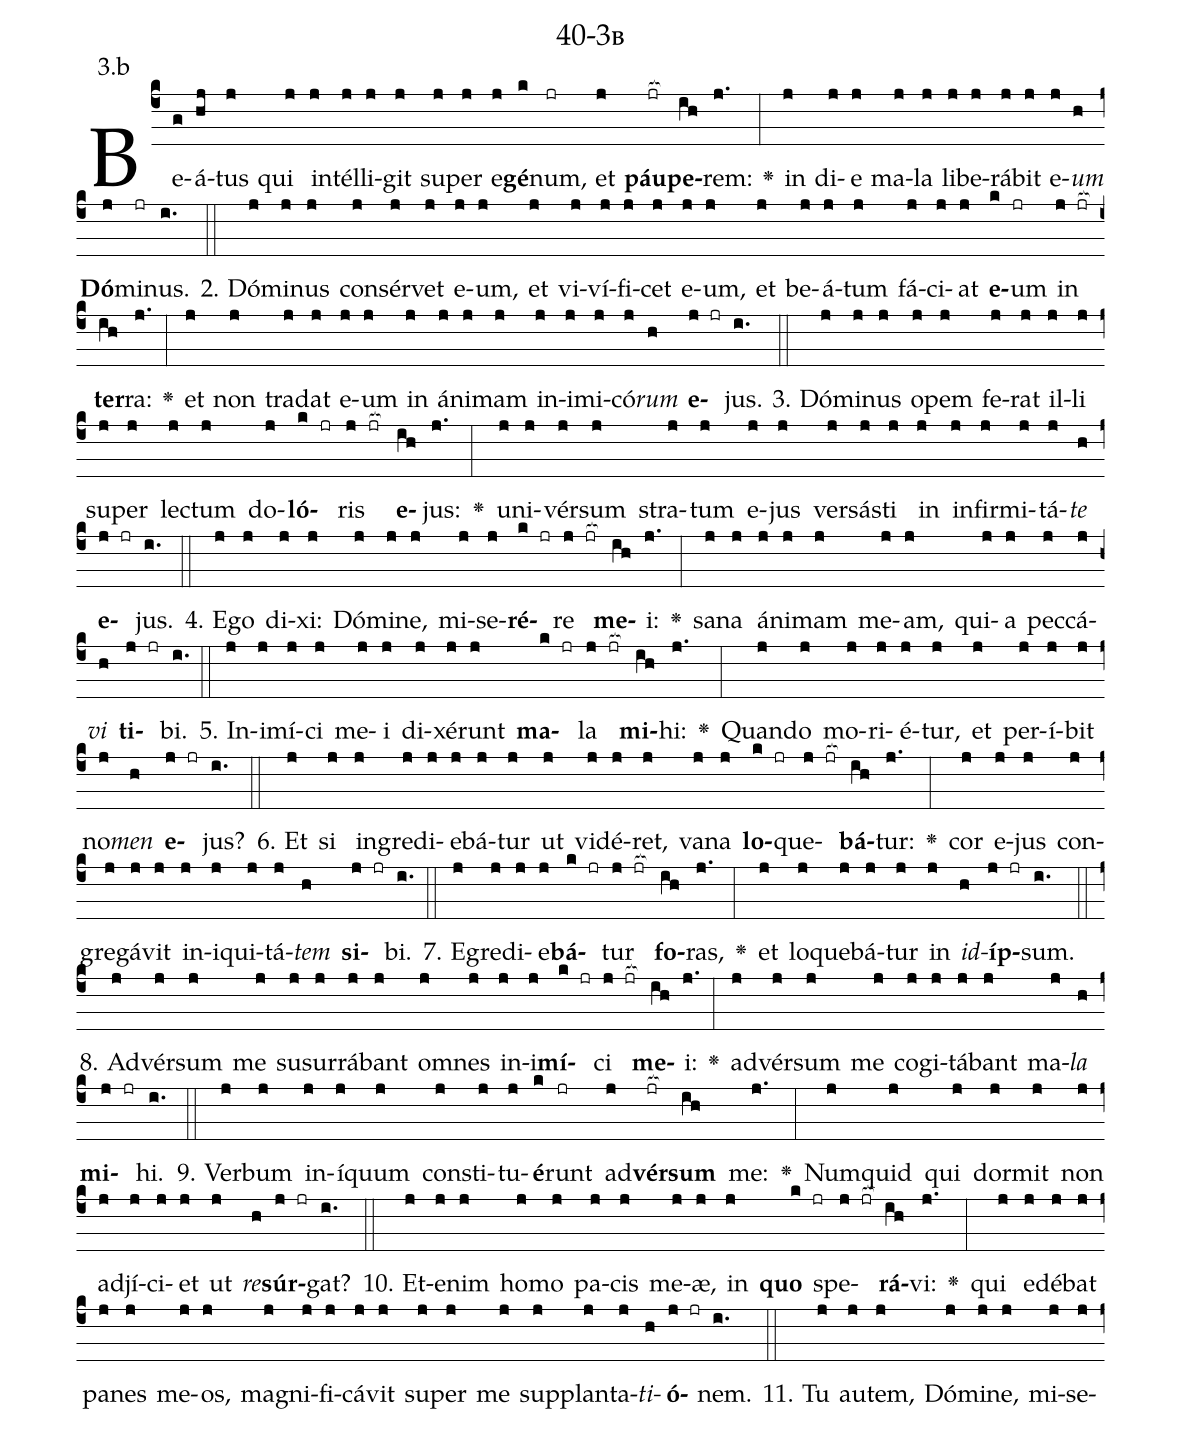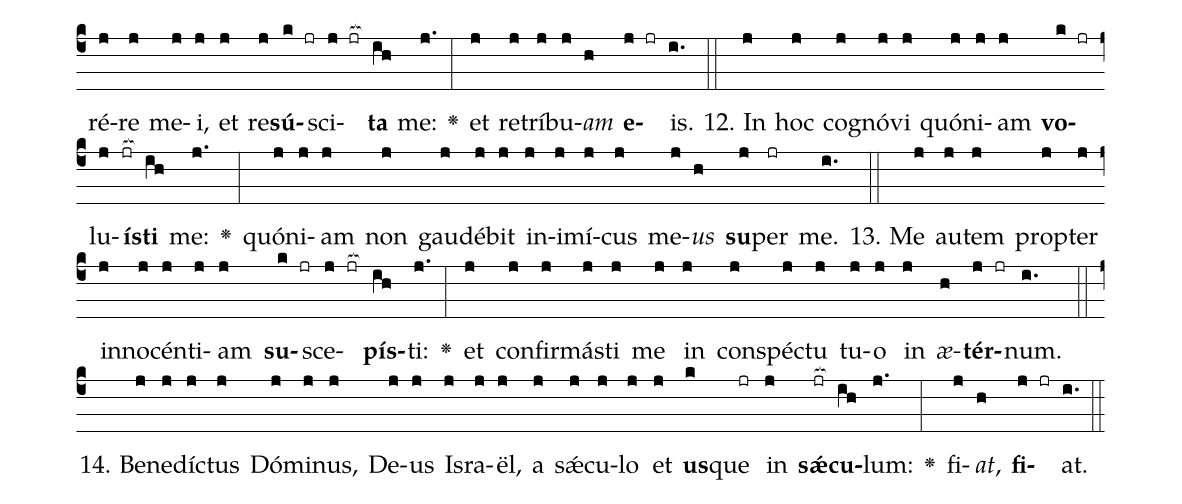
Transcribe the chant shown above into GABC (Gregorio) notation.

name: 40-3b;
annotation: 3.b;
%%
(c4)Be(g)á(hj)tus(j) qui(j) in(j)tél(j)li(j)git(j) su(j)per(j) e(j)<b>gé</b>(k)num,(jr) et(j) <b>páu</b>(jr[ocb:1{])<b>pe</b>(ih[ocb:0}])rem:(j.) <v>\greheightstar</v>(:) in(j) di(j)e(j) ma(j)la(j) li(j)be(j)rá(j)bit(j) e(j)<i>um</i>(h) <b>Dó</b>(j)mi(jr)nus.(i.) (::)
2. Dó(j)mi(j)nus(j) con(j)sér(j)vet(j) e(j)um,(j) et(j) vi(j)ví(j)fi(j)cet(j) e(j)um,(j) et(j) be(j)á(j)tum(j) fá(j)ci(j)at(j) <b>e</b>(k)um(jr) in(j jr[ocb:1{]) <b>ter</b>(ih[ocb:0}])ra:(j.) <v>\greheightstar</v>(:) et(j) non(j) tra(j)dat(j) e(j)um(j) in(j) á(j)ni(j)mam(j) in(j)i(j)mi(j)có(j)<i>rum</i>(h) <b>e</b>(j jr)jus.(i.) (::)
3. Dó(j)mi(j)nus(j) o(j)pem(j) fe(j)rat(j) il(j)li(j) su(j)per(j) lec(j)tum(j) do(j)<b>ló</b>(k jr)ris(j jr[ocb:1{]) <b>e</b>(ih[ocb:0}])jus:(j.) <v>\greheightstar</v>(:) u(j)ni(j)vér(j)sum(j) stra(j)tum(j) e(j)jus(j) ver(j)sás(j)ti(j) in(j) in(j)fir(j)mi(j)tá(j)<i>te</i>(h) <b>e</b>(j jr)jus.(i.) (::)
4. E(j)go(j) di(j)xi:(j) Dó(j)mi(j)ne,(j) mi(j)se(j)<b>ré</b>(k jr)re(j jr[ocb:1{]) <b>me</b>(ih[ocb:0}])i:(j.) <v>\greheightstar</v>(:) sa(j)na(j) á(j)ni(j)mam(j) me(j)am,(j) qui(j)a(j) pec(j)cá(j)<i>vi</i>(h) <b>ti</b>(j jr)bi.(i.) (::)
5. In(j)i(j)mí(j)ci(j) me(j)i(j) di(j)xé(j)runt(j) <b>ma</b>(k jr)la(j jr[ocb:1{]) <b>mi</b>(ih[ocb:0}])hi:(j.) <v>\greheightstar</v>(:) Quan(j)do(j) mo(j)ri(j)é(j)tur,(j) et(j) per(j)í(j)bit(j) no(j)<i>men</i>(h) <b>e</b>(j jr)jus?(i.) (::)
6. Et(j) si(j) in(j)gre(j)di(j)e(j)bá(j)tur(j) ut(j) vi(j)dé(j)ret,(j) va(j)na(j) <b>lo</b>(k jr)que(j jr[ocb:1{])<b>bá</b>(ih[ocb:0}])tur:(j.) <v>\greheightstar</v>(:) cor(j) e(j)jus(j) con(j)gre(j)gá(j)vit(j) in(j)i(j)qui(j)tá(j)<i>tem</i>(h) <b>si</b>(j jr)bi.(i.) (::)
7. E(j)gre(j)di(j)e(j)<b>bá</b>(k jr)tur(j jr[ocb:1{]) <b>fo</b>(ih[ocb:0}])ras,(j.) <v>\greheightstar</v>(:) et(j) lo(j)que(j)bá(j)tur(j) in(j) <i>id</i>(h)<b>íp</b>(j jr)sum.(i.) (::)
8. Ad(j)vér(j)sum(j) me(j) su(j)sur(j)rá(j)bant(j) om(j)nes(j) in(j)i(j)<b>mí</b>(k jr)ci(j jr[ocb:1{]) <b>me</b>(ih[ocb:0}])i:(j.) <v>\greheightstar</v>(:) ad(j)vér(j)sum(j) me(j) co(j)gi(j)tá(j)bant(j) ma(j)<i>la</i>(h) <b>mi</b>(j jr)hi.(i.) (::)
9. Ver(j)bum(j) in(j)í(j)quum(j) con(j)sti(j)tu(j)<b>é</b>(k)runt(jr) ad(j)<b>vér</b>(jr[ocb:1{])<b>sum</b>(ih[ocb:0}]) me:(j.) <v>\greheightstar</v>(:) Num(j)quid(j) qui(j) dor(j)mit(j) non(j) ad(j)jí(j)ci(j)et(j) ut(j) <i>re</i>(h)<b>súr</b>(j jr)gat?(i.) (::)
10. Et(j)e(j)nim(j) ho(j)mo(j) pa(j)cis(j) me(j)æ,(j) in(j) <b>quo</b>(k jr) spe(j jr[ocb:1{])<b>rá</b>(ih[ocb:0}])vi:(j.) <v>\greheightstar</v>(:) qui(j) e(j)dé(j)bat(j) pa(j)nes(j) me(j)os,(j) ma(j)gni(j)fi(j)cá(j)vit(j) su(j)per(j) me(j) sup(j)plan(j)ta(j)<i>ti</i>(h)<b>ó</b>(j jr)nem.(i.) (::)
11. Tu(j) au(j)tem,(j) Dó(j)mi(j)ne,(j) mi(j)se(j)ré(j)re(j) me(j)i,(j) et(j) re(j)<b>sú</b>(k jr)sci(j jr[ocb:1{])<b>ta</b>(ih[ocb:0}]) me:(j.) <v>\greheightstar</v>(:) et(j) re(j)trí(j)bu(j)<i>am</i>(h) <b>e</b>(j jr)is.(i.) (::)
12. In(j) hoc(j) co(j)gnó(j)vi(j) quón(j)i(j)am(j) <b>vo</b>(k jr)lu(j)<b>ís</b>(jr[ocb:1{])<b>ti</b>(ih[ocb:0}]) me:(j.) <v>\greheightstar</v>(:) quón(j)i(j)am(j) non(j) gau(j)dé(j)bit(j) in(j)i(j)mí(j)cus(j) me(j)<i>us</i>(h) <b>su</b>(j)per(jr) me.(i.) (::)
13. Me(j) au(j)tem(j) prop(j)ter(j) in(j)no(j)cén(j)ti(j)am(j) <b>su</b>(k jr)sce(j jr[ocb:1{])<b>pís</b>(ih[ocb:0}])ti:(j.) <v>\greheightstar</v>(:) et(j) con(j)fir(j)más(j)ti(j) me(j) in(j) con(j)spéc(j)tu(j) tu(j)o(j) in(j) <i>æ</i>(h)<b>tér</b>(j jr)num.(i.) (::)
14. Be(j)ne(j)díc(j)tus(j) Dó(j)mi(j)nus,(j) De(j)us(j) Is(j)ra(j)ël,(j) a(j) sǽ(j)cu(j)lo(j) et(j) <b>us</b>(k)que(jr) in(j) <b>sǽ</b>(jr[ocb:1{])<b>cu</b>(ih[ocb:0}])lum:(j.) <v>\greheightstar</v>(:) fi(j)<i>at</i>,(h) <b>fi</b>(j jr)at.(i.) (::)
